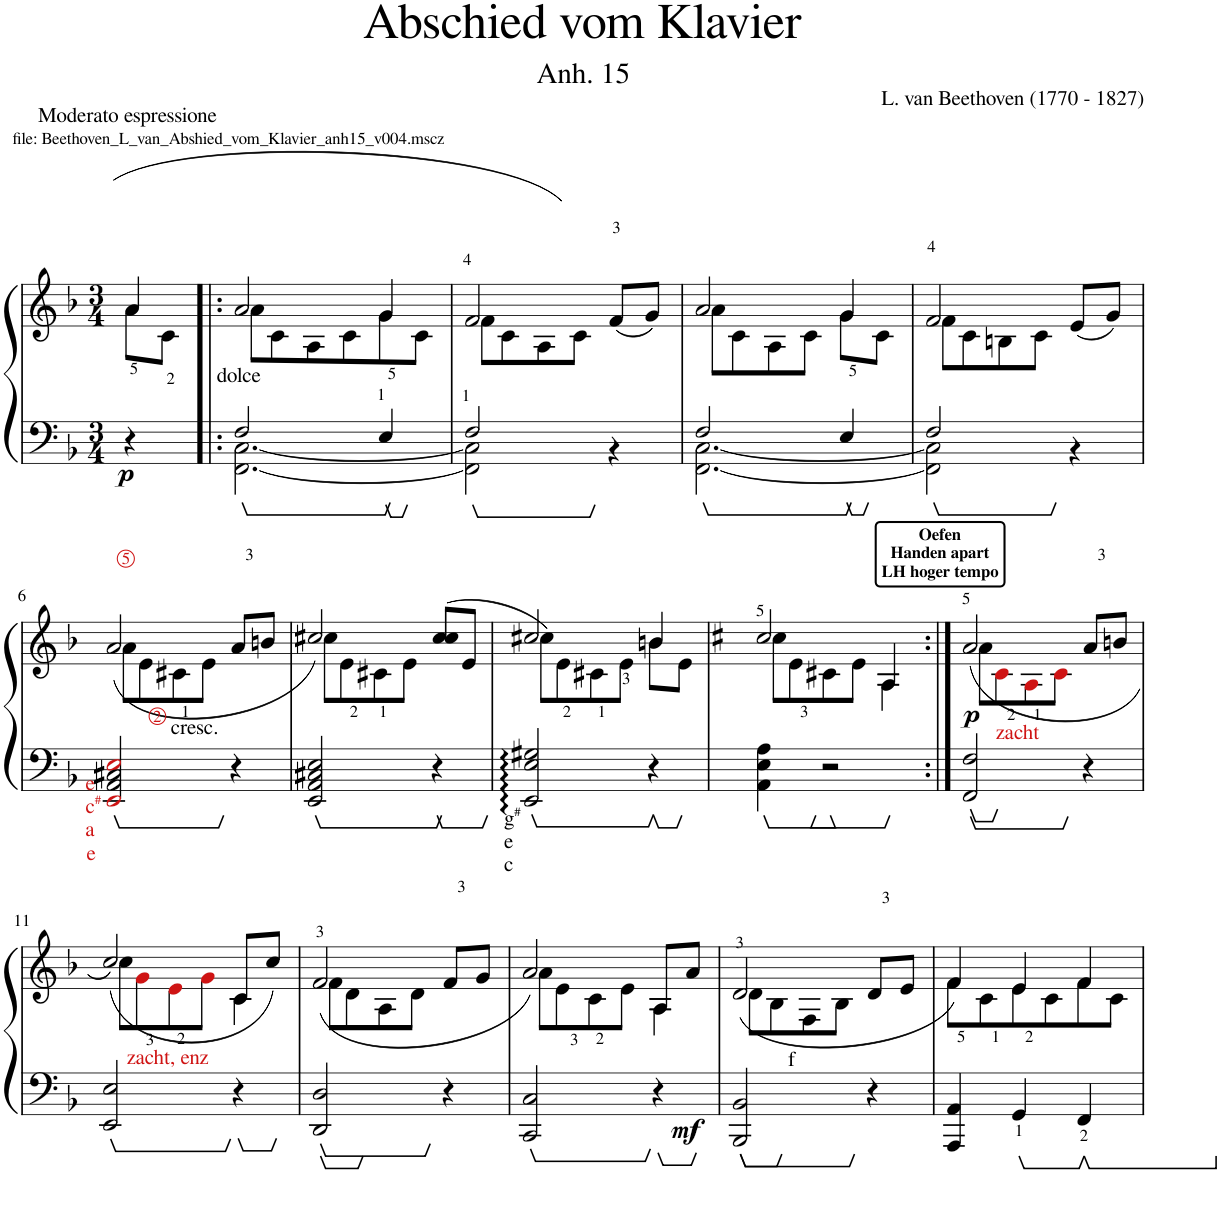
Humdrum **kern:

**kern	**kern	**dynam
*part1	*part1	*part1
*staff2	*staff1	*staff1/2
*I"Piano	*	*
*I'Pno.	*	*
*clefF4	*clefG2	*
*k[b-]	*k[b-]	*
*M3/4	*M3/4	*
=1	=1	=1
*	*^	*
!	!LO:TX:a:t=file&colon; Beethoven_L_van_Abshied_vom_Klavier_anh15_v004.mscz	!	!
!	!LO:TX:a:t=Moderato espressione	!	!
!	!	!	!LO:DY:b=2
4r	(8a\L	4a/	p
.	8c<\J	.	.
=2!|:	=2!|:	=2!|:	=2!|:
*^	*	*	*
!LO:TX:a:t=dolce	!	!	!	!
2F/	[2.FF\ [2.C\	8a\L	2a/	.
.	.	8c\	.	.
.	.	8A\	.	.
.	.	8c\	.	.
4E/	.	8g\	4g/	.
.	.	8c\J	.	.
=3	=3	=3	=3	=3
2F/	2FF\] 2C\]	8f\L	2f/	.
.	.	8c\	.	.
.	.	8A\	.	.
.	.	8c\J)	.	.
4ryy	4r	(8f/L	4ryy	.
.	.	8g/J)	.	.
=4	=4	=4	=4	=4
2F/	[2.FF\ [2.C\	8a\L	2a/	.
.	.	8c\	.	.
.	.	8A\	.	.
.	.	8c\J	.	.
4E/	.	8g\L	4g/	.
.	.	8c\J	.	.
=5	=5	=5	=5	=5
2F/	2FF\] 2C\]	8f\L	2f/	.
.	.	8c\	.	.
.	.	8Bn\	.	.
.	.	8c\J	.	.
4ryy	4r	(8e/L	4ryy	.
.	.	8g/J)	.	.
*v	*v	*	*	*
!!LO:LB:g=z	!!
=6	=6	=6	=6
!LO:TX:a:color=#CE1414:t=e	!	!	!
!LO:TX:a:t=c	!	!	!
!LO:TX:a:t=#	!	!	!
!LO:TX:a:t=a	!	!	!
!LO:TX:b:color=#D01414:t=e	!	!	!
2EEi/ 2AA/ 2C#X/ 2Ej/	8a\L	(2a/	.
.	8e\	.	.
!	!LO:TX:b:t=cresc.	!	!
.	8c#X\	.	.
.	8e\J	.	.
4r	8a/L	4ryy	.
.	8bn/J	.	.
=7	=7	=7	=7
2EE/ 2AA/ 2C#X/ 2E/	8cc\L	2cc#X/)	.
.	8e\	.	.
.	8c#X\	.	.
.	8e\J	.	.
4r	(8cc#/L	4cc#/	.
.	8e/J	.	.
=8	=8	=8	=8
!LO:TX:b:t=g	!	!	!
!LO:TX:b:t=#	!	!	!
!LO:TX:b:t=e	!	!	!
!LO:TX:b:t=c	!	!	!
2EE/ 2E/ 2G#X/	8cc\L)	2cc#X/	.
.	8e\	.	.
.	8c#X\	.	.
.	8e\J	.	.
4r	8bn\L	4b/	.
.	8e\J	.	.
=9	=9	=9	=9
4AA\ 4E\ 4A\	8cc#X\L	2cc#/	.
.	8e\	.	.
2r	8c#X\	.	.
.	8e\J	.	.
.	4A\	4A/	.
=10:|!	=10:|!	=10:|!	=10:|!
!	!LO:TX:a:B:t=Oefen	!	!
!	!LO:TX:a:t=Handen apart	!	!
!	!LO:TX:a:t=LH hoger tempo	!	!
!	!	!	!LO:DY:b
2FF/ 2F/	8a\L	(2a/	p
!	!LO:TX:b:color=#CF1414:t=zacht	!	!
.	8ci\	.	.
.	8Ai\	.	.
.	8ci\J	.	.
4r	8a/L	4ryy	.
.	8bn/J	.	.
!!LO:LB:g=z	!!
=11	=11	=11	=11
2EE/ 2E/	8cc\L	2cc/)	.
!	!LO:TX:b:color=#CF1414:t=zacht, enz	!	!
.	8gi\	.	.
.	8ei\	.	.
.	8gi\J	.	.
4r	8c/L	4c\	.
.	(8cc/J	.	.
=12	=12	=12	=12
2DD/ 2D/	8f\L	(2f/	.
.	8d\	.	.
.	8A\	.	.
.	8d\J	.	.
4r	8f/L	4ryy	.
.	8g/J	.	.
=13	=13	=13	=13
2CC/ 2C/	8a\L	2a/)	.
.	8e\	.	.
.	8c\	.	.
.	8e\J	.	.
!	!	!	!LO:DY:b=2
4r	8A/L	4A\	mf
.	8a/J	.	.
=14	=14	=14	=14
2BBB-/ 2BB-/	8d\L	(2d/	.
.	8B-\	.	.
!	!LO:TX:b:t=f	!	!
.	8F\	.	.
.	8B-\J	.	.
4r	8d/L	4ryy	.
.	8e/J	.	.
=15	=15	=15	=15
4AAA/ 4AA/	8f\L	4f/)	.
.	8c\	.	.
4GG/	8e\	4e/	.
.	8c\	.	.
4FF/	8f\	4f/	.
.	8c\J	.	.
*	*v	*v	*
=	=	=
*-	*-	*-
